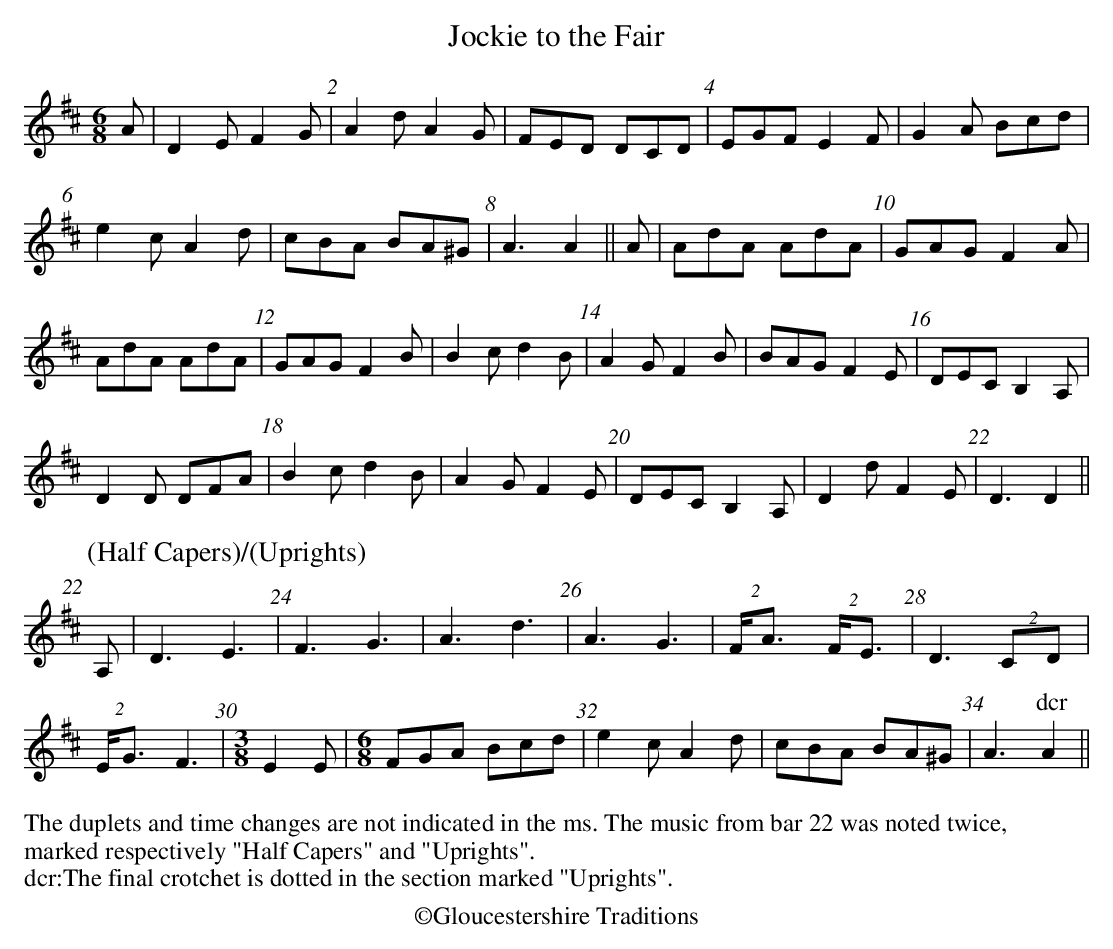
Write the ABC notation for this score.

X:1
T:Jockie to the Fair
M:6/8
L:1/8
K:Dmaj
A| D2E F2G| A2d A2G| FED DCD| EGF E2F|G2A Bcd|
e2c A2d| cBA BA^G|A3 A2 || A|AdA AdA| GAG F2A|
AdA AdA| GAG F2B| B2c d2B| A2G F2B|BAG F2E | DEC B,2A,|
D2D DFA| B2c d2B| A2G F2E| DEC B,2A,| \
D2d F2E|D3D2 ||
[P:(Half Capers)/(Uprights)
A,|D3E3| F3G3| A3d3| A3G3| (2F<A (2F<E| D3 (2CD|
 (2E<G F3| [M:3/8]E2E|[M:6/8]\
FGA Bcd| e2c A2d| cBA BA^G|A3"^dcr"A2 ||
